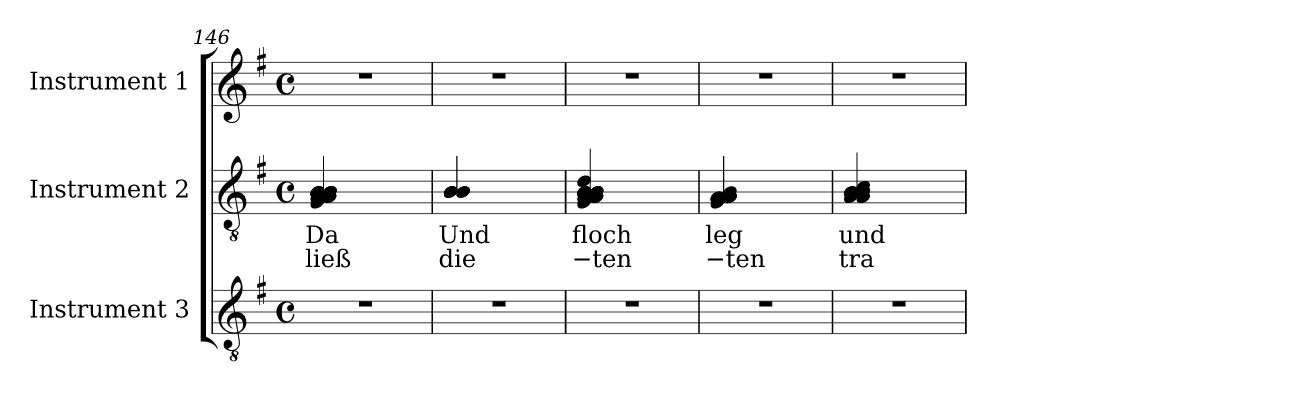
**kern	**kern	**text	**text	**kern
*part3	*part2	*part2	*part2	*part1
*staff3	*staff2	*staff2	*staff2	*staff1
*I"Instrument 3	*I"Instrument 2	*	*	*I"Instrument 1
!!LO:PB:g=z
*clefGv2	*clefGv2	*	*	*clefG2
*k[f#]	*k[f#]	*	*	*k[f#]
*G:	*G:	*	*	*G:
*M4/4	*M4/4	*	*	*M4/4
*met(c)	*met(c)	*	*	*met(c)
=146	=146	=146	=146	=146
!	!	!LO:LY:b:rj	!LO:LY:b:rj	!
1r	4B/ 4B/ 4B/ 4B/ 4B/ 4B/ 4B/ 4B/ 4A/ 4A/ 4G/ 4B/	Da	ließ	1r
.	2.ryy	.	.	.
=147	=147	=147	=147	=147
!	!	!LO:LY:b:rj	!LO:LY:b:rj	!
1r	4B/ 4B/ 4B/ 4B/ 4B/	Und	die	1r
.	2.ryy	.	.	.
!!LO:LB:g=z
=148	=148	=148	=148	=148
!	!	!LO:LY:b:rj	!LO:LY:b:rj	!
1r	4d/ 4B/ 4B/ 4B/ 4B/ 4B/ 4B/ 4B/ 4B/ 4B/ 4B/ 4B/ 4A/ 4A/ 4G/ 4A/	floch	−ten	1r
.	2.ryy	.	.	.
!!LO:LB:g=z
=149	=149	=149	=149	=149
!	!	!LO:LY:b:rj	!LO:LY:b:rj	!
1r	4A/ 4A/ 4A/ 4A/ 4A/ 4A/ 4A/ 4A/ 4G/ 4B/	leg	−ten	1r
.	2.ryy	.	.	.
=150	=150	=150	=150	=150
!	!	!LO:LY:b:rj	!LO:LY:b:rj	!
1r	4c/ 4B/ 4B/ 4B/ 4B/ 4A/ 4A/ 4B/	und	tra	1r
.	2.ryy	.	.	.
=	=	=	=	=
*-	*-	*-	*-	*-
